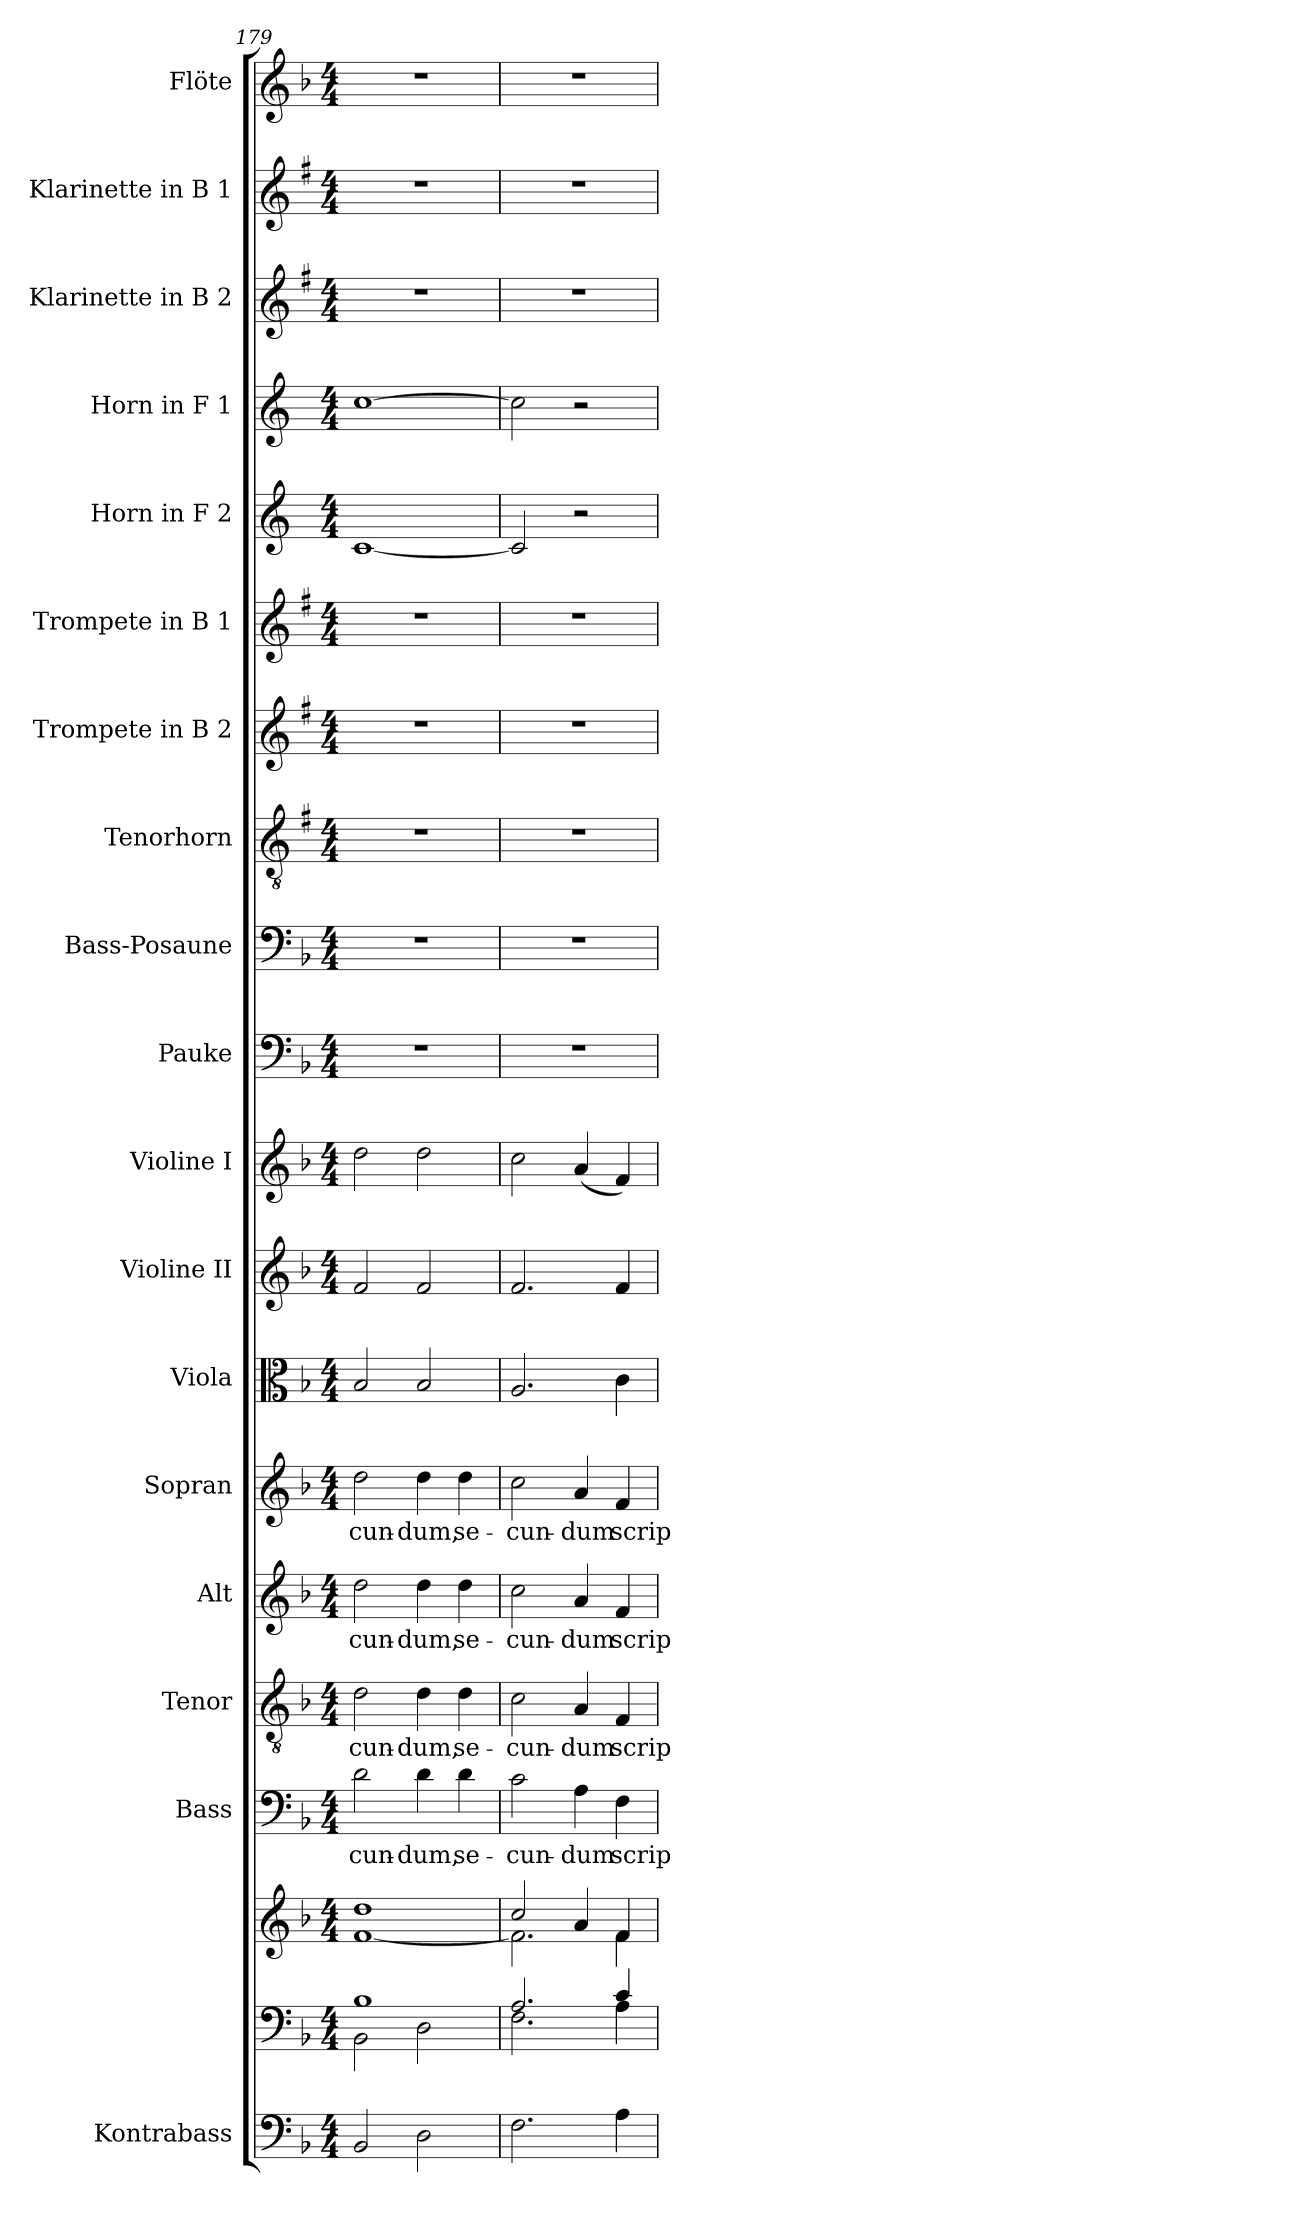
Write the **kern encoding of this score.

**kern	**kern	**kern	**kern	**text	**kern	**text	**kern	**text	**kern	**text	**kern	**kern	**kern	**kern	**kern	**kern	**kern	**kern	**kern	**kern	**kern	**kern	**kern
*part19	*part18	*part18	*part17	*part17	*part16	*part16	*part15	*part15	*part14	*part14	*part13	*part12	*part11	*part10	*part9	*part8	*part7	*part6	*part5	*part4	*part3	*part2	*part1
*staff20	*staff19	*staff18	*staff17	*staff17	*staff16	*staff16	*staff15	*staff15	*staff14	*staff14	*staff13	*staff12	*staff11	*staff10	*staff9	*staff8	*staff7	*staff6	*staff5	*staff4	*staff3	*staff2	*staff1
*I"Kontrabass	*	*	*I"Bass	*	*I"Tenor	*	*I"Alt	*	*I"Sopran	*	*I"Viola	*I"Violine II	*I"Violine I	*I"Pauke	*I"Bass-Posaune	*I"Tenorhorn	*I"Trompete in B 2	*I"Trompete in B 1	*I"Horn in F 2	*I"Horn in F 1	*I"Klarinette in B 2	*I"Klarinette in B 1	*I"Flöte
*I'Kb.	*	*	*I'B	*	*I'T	*	*I'A	*	*I'S	*	*I'Vla.	*I'Vl. II	*I'Vl. I	*I'Pk.	*I'B. Pos.	*I'T	*	*	*I'Hrn. 2	*I'Hrn. 1	*	*	*I'Fl.
!!LO:PB:g=z
*clefF4	*clefF4	*clefG2	*clefF4	*	*clefGv2	*	*clefG2	*	*clefG2	*	*clefC3	*clefG2	*clefG2	*clefF4	*clefF4	*clefGv2	*clefG2	*clefG2	*clefG2	*clefG2	*clefG2	*clefG2	*clefG2
*ITrd7c12	*	*	*	*	*	*	*	*	*	*	*	*	*	*	*	*ITrd1c2	*ITrd1c2	*ITrd1c2	*ITrd4c7	*ITrd4c7	*ITrd1c2	*ITrd1c2	*
*k[b-]	*k[b-]	*k[b-]	*k[b-]	*	*k[b-]	*	*k[b-]	*	*k[b-]	*	*k[b-]	*k[b-]	*k[b-]	*k[b-]	*k[b-]	*k[b-]	*k[b-]	*k[b-]	*k[b-]	*k[b-]	*k[b-]	*k[b-]	*k[b-]
*F:	*F:	*F:	*F:	*	*F:	*	*F:	*	*F:	*	*F:	*F:	*F:	*F:	*F:	*F:	*F:	*F:	*F:	*F:	*F:	*F:	*F:
*M4/4	*M4/4	*M4/4	*M4/4	*	*M4/4	*	*M4/4	*	*M4/4	*	*M4/4	*M4/4	*M4/4	*M4/4	*M4/4	*M4/4	*M4/4	*M4/4	*M4/4	*M4/4	*M4/4	*M4/4	*M4/4
=179	=179	=179	=179	=179	=179	=179	=179	=179	=179	=179	=179	=179	=179	=179	=179	=179	=179	=179	=179	=179	=179	=179	=179
*	*^	*^	*	*	*	*	*	*	*	*	*	*	*	*	*	*	*	*	*	*	*	*	*
!	!	!	!	!	!	!LO:LY:b	!	!LO:LY:b	!	!LO:LY:b	!	!LO:LY:b	!	!	!	!	!	!	!	!	!	!	!	!	!
2BBB-/	1B-	2BB-\	1dd	[<1f	2d\	-cun-	2d\	-cun-	2dd\	-cun-	2dd\	-cun-	2B-/	2f/	2dd\	1r	1r	1r	1r	1r	[1F	[1f	1r	1r	1r
!	!	!	!	!	!	!LO:LY:b	!	!LO:LY:b	!	!LO:LY:b	!	!LO:LY:b	!	!	!	!	!	!	!	!	!	!	!	!	!
2DD\	.	2D\	.	.	4d\	-dum,	4d\	-dum,	4dd\	-dum,	4dd\	-dum,	2B-/	2f/	2dd\	.	.	.	.	.	.	.	.	.	.
!	!	!	!	!	!	!LO:LY:b	!	!LO:LY:b	!	!LO:LY:b	!	!LO:LY:b	!	!	!	!	!	!	!	!	!	!	!	!	!
.	.	.	.	.	4d\	se-	4d\	se-	4dd\	se-	4dd\	se-	.	.	.	.	.	.	.	.	.	.	.	.	.
=180	=180	=180	=180	=180	=180	=180	=180	=180	=180	=180	=180	=180	=180	=180	=180	=180	=180	=180	=180	=180	=180	=180	=180	=180	=180
!	!	!	!	!	!	!LO:LY:b	!	!LO:LY:b	!	!LO:LY:b	!	!LO:LY:b	!	!	!	!	!	!	!	!	!	!	!	!	!
2.FF\	2.A/	2.F\	2cc/	2.f\]	2c\	-cun-	2c\	-cun-	2cc\	-cun-	2cc\	-cun-	2.A/	2.f/	2cc\	1r	1r	1r	1r	1r	2F/]	2f\]	1r	1r	1r
!	!	!	!	!	!	!LO:LY:b	!	!LO:LY:b	!	!LO:LY:b	!	!LO:LY:b	!	!	!	!	!	!	!	!	!	!	!	!	!
.	.	.	4a/	.	4A\	-dum	4A/	-dum	4a/	-dum	4a/	-dum	.	.	(<4a/	.	.	.	.	.	2r	2r	.	.	.
!	!	!	!	!	!	!LO:LY:b	!	!LO:LY:b	!	!LO:LY:b	!	!LO:LY:b	!	!	!	!	!	!	!	!	!	!	!	!	!
4AA\	4c/	4A\	4f/	4f\	4F\	scrip-	4F/	scrip-	4f/	scrip-	4f/	scrip-	4c\	4f/	4f/)	.	.	.	.	.	.	.	.	.	.
*	*v	*v	*	*	*	*	*	*	*	*	*	*	*	*	*	*	*	*	*	*	*	*	*	*	*
*	*	*v	*v	*	*	*	*	*	*	*	*	*	*	*	*	*	*	*	*	*	*	*	*	*
=	=	=	=	=	=	=	=	=	=	=	=	=	=	=	=	=	=	=	=	=	=	=	=
*-	*-	*-	*-	*-	*-	*-	*-	*-	*-	*-	*-	*-	*-	*-	*-	*-	*-	*-	*-	*-	*-	*-	*-
